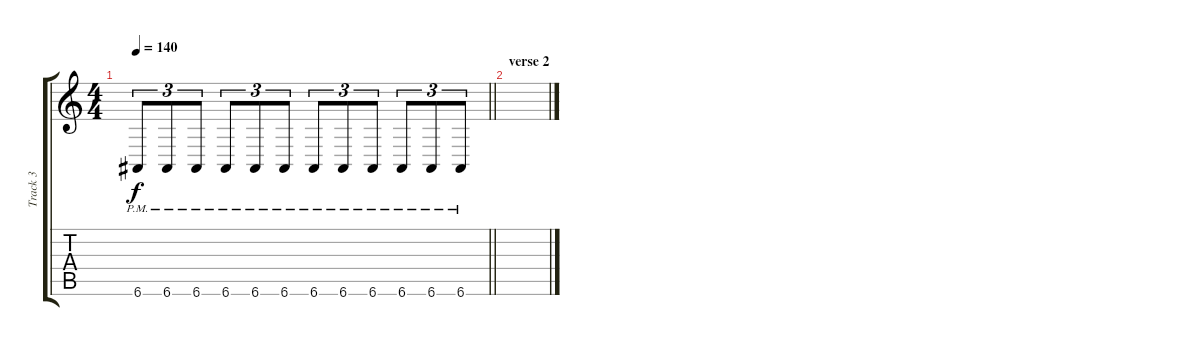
\track ("Track 3" "Track 3") {instrument cello}
\staff {score tabs}
\tuning (E4 B3 G3 D3 A2 E2) {hide}
\ts (4 4)
\tempo 140
\clef g2
\barLineRight lightlight
\ks c
6.6{pm}.8{tu (3 2) dy f} 6.6{pm}.8{tu (3 2)} 6.6{pm}.8{tu (3 2)} 6.6{pm}.8{tu (3 2)} 6.6{pm}.8{tu (3 2)} 6.6{pm}.8{tu (3 2)} 6.6{pm}.8{tu (3 2)} 6.6{pm}.8{tu (3 2)} 6.6{pm}.8{tu (3 2)} 6.6{pm}.8{tu (3 2)} 6.6{pm}.8{tu (3 2)} 6.6{pm}.8{tu (3 2)} |
\section ("" "verse 2")
